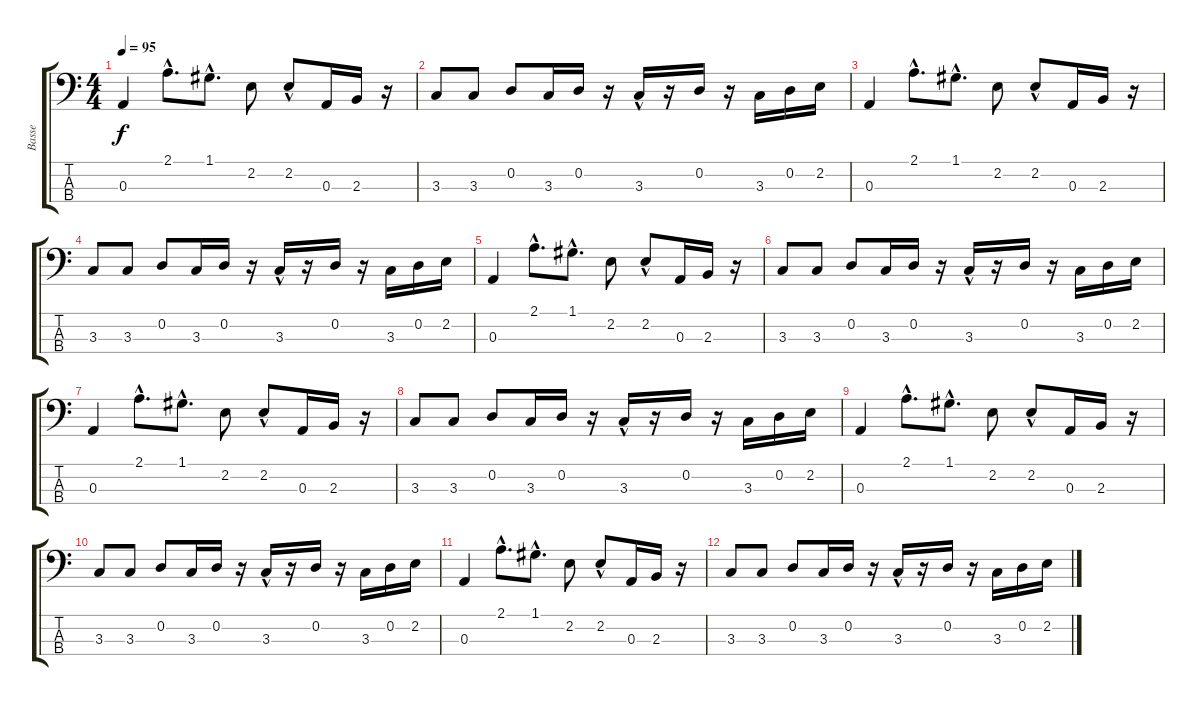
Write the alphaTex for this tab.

\track ("Basse" "Basse") {instrument electricbassfinger}
\staff {score tabs}
\tuning (G2 D2 A1 E1) {hide}
\ts (4 4)
\tempo 95
\clef f4
\ks c
0.3.4{dy f instrument electricbassfinger} 2.1{hac}.8{d} 1.1{hac}.8{d} 2.2.8 2.2{hac}.8 0.3.16 2.3.16 r.16 |
3.3.8 3.3.8 0.2.8 3.3.16 0.2.16 r.16 3.3{hac}.16 r.16 0.2.16 r.16 3.3.16 0.2.16 2.2.16 |
0.3.4 2.1{hac}.8{d} 1.1{hac}.8{d} 2.2.8 2.2{hac}.8 0.3.16 2.3.16 r.16 |
3.3.8 3.3.8 0.2.8 3.3.16 0.2.16 r.16 3.3{hac}.16 r.16 0.2.16 r.16 3.3.16 0.2.16 2.2.16 |
0.3.4 2.1{hac}.8{d} 1.1{hac}.8{d} 2.2.8 2.2{hac}.8 0.3.16 2.3.16 r.16 |
3.3.8 3.3.8 0.2.8 3.3.16 0.2.16 r.16 3.3{hac}.16 r.16 0.2.16 r.16 3.3.16 0.2.16 2.2.16 |
0.3.4 2.1{hac}.8{d} 1.1{hac}.8{d} 2.2.8 2.2{hac}.8 0.3.16 2.3.16 r.16 |
3.3.8 3.3.8 0.2.8 3.3.16 0.2.16 r.16 3.3{hac}.16 r.16 0.2.16 r.16 3.3.16 0.2.16 2.2.16 |
0.3.4 2.1{hac}.8{d} 1.1{hac}.8{d} 2.2.8 2.2{hac}.8 0.3.16 2.3.16 r.16 |
3.3.8 3.3.8 0.2.8 3.3.16 0.2.16 r.16 3.3{hac}.16 r.16 0.2.16 r.16 3.3.16 0.2.16 2.2.16 |
0.3.4 2.1{hac}.8{d} 1.1{hac}.8{d} 2.2.8 2.2{hac}.8 0.3.16 2.3.16 r.16 |
3.3.8 3.3.8 0.2.8 3.3.16 0.2.16 r.16 3.3{hac}.16 r.16 0.2.16 r.16 3.3.16 0.2.16 2.2.16
